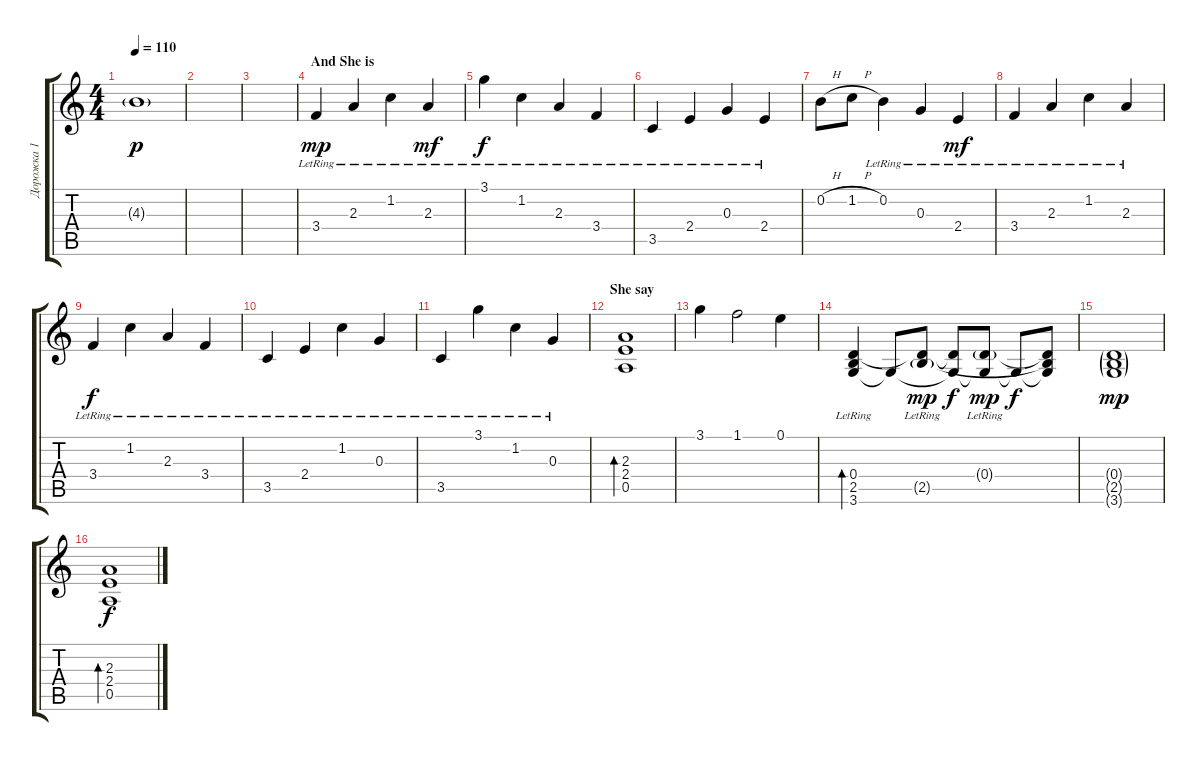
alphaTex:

\track ("Дорожка 1" "Дорожка 1") {instrument acousticguitarnylon}
\staff {score tabs}
\tuning (E4 B3 G3 D3 A2 E2) {hide}
\ts (4 4)
\tempo 110
\clef g2
\ks c
4.3{g}.1{dy p} |
|
|
\section ("" "And She is")
3.4{lr}.4{dy mp} 2.3{lr}.4 1.2{lr}.4 2.3{lr}.4{dy mf} |
3.1{lr}.4{dy f} 1.2{lr}.4 2.3{lr}.4 3.4{lr}.4 |
3.5{lr}.4 2.4{lr}.4 0.3{lr}.4 2.4{lr}.4 |
0.2{h}.8 1.2{h}.8 0.2{lr}.4 0.3{lr}.4 2.4{lr}.4{dy mf} |
3.4{lr}.4 2.3{lr}.4 1.2{lr}.4 2.3{lr}.4 |
3.4{lr}.4{dy f} 1.2{lr}.4 2.3{lr}.4 3.4{lr}.4 |
3.5{lr}.4 2.4{lr}.4 1.2{lr}.4 0.3{lr}.4 |
3.5{lr}.4 3.1{lr}.4 1.2{lr}.4 0.3{lr}.4 |
\section ("" "She say")
(2.3 2.4 0.5).1{bd 240} |
3.1.4 1.1.2 0.1.4 |
(0.4{lr} 2.5{lr} 3.6{lr}).4{bd 240} 3.6{t}.8 (0.4{t} 2.5{g lr}).8{dy mp} (0.4{t} 3.6{t}).8{dy f} (0.4{g lr} 3.6{t}).8{dy mp} 3.6{t}.8{dy f} (0.4{t} 2.5{t} 3.6{t}).8 |
(0.4{g} 2.5{g} 3.6{g}).1{dy mp} |
(2.3 2.4 0.5).1{bd 240 dy f}
